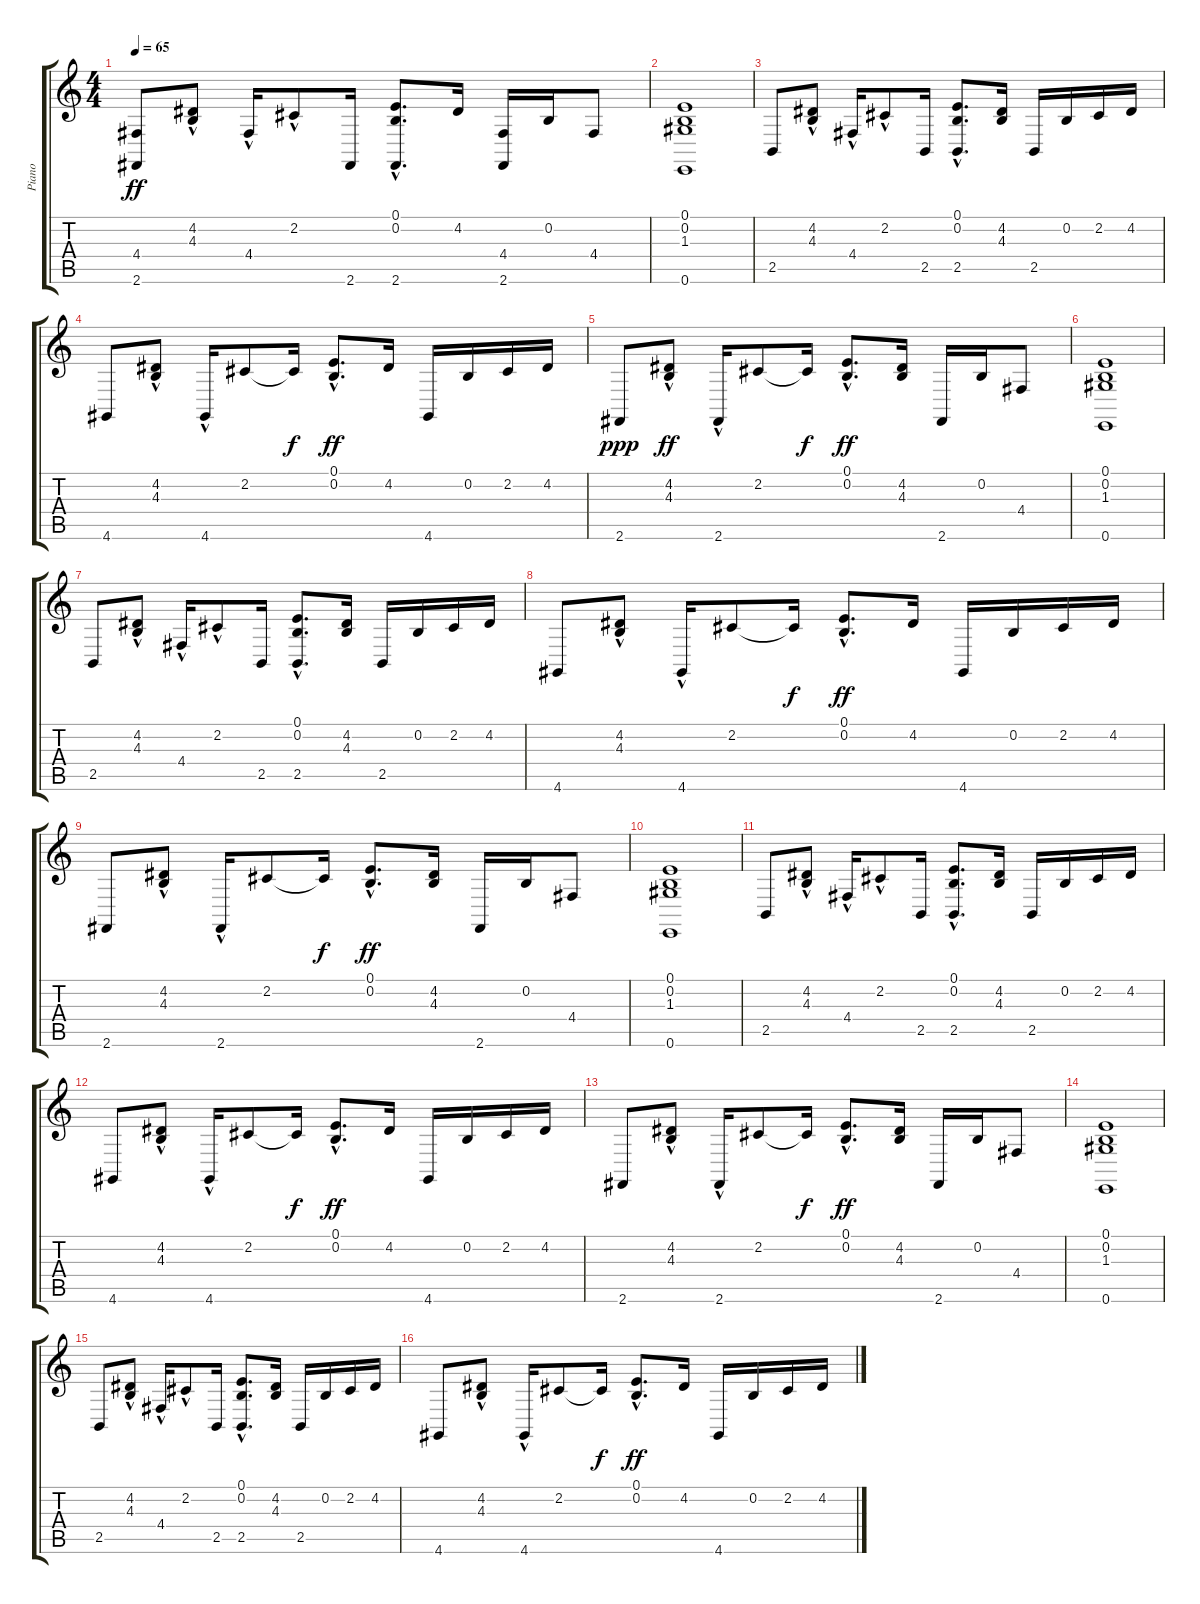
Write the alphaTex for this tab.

\track ("Piano" "Piano") {instrument acousticgrandpiano}
\staff {score tabs}
\tuning (E4 B3 G3 D3 A2 E2) {hide}
\ts (4 4)
\tempo 65
\clef g2
\ks c
(4.4 2.6).8{dy ff} (4.2{hac} 4.3{hac}).8 4.4{hac}.16 2.2{hac}.8 2.6.16 (0.1{hac} 0.2{hac} 2.6).8{d} 4.2.16 (4.4 2.6).16 0.2.16 4.4.8 |
(0.1 0.2 1.3 0.6).1 |
2.5.8 (4.2{hac} 4.3{hac}).8 4.4{hac}.16 2.2{hac}.8 2.5.16 (0.1{hac} 0.2{hac} 2.5).8{d} (4.2 4.3).16 2.5.16 0.2.16 2.2.16 4.2.16 |
4.6.8 (4.2{hac} 4.3{hac}).8 4.6{hac}.16 2.2.8 2.2{t}.16{dy f} (0.1{hac} 0.2{hac}).8{d dy ff} 4.2.16 4.6.16 0.2.16 2.2.16 4.2.16 |
2.6.8{dy ppp} (4.2{hac} 4.3{hac}).8{dy ff} 2.6{hac}.16 2.2.8 2.2{t}.16{dy f} (0.1{hac} 0.2{hac}).8{d dy ff} (4.2 4.3).16 2.6.16 0.2.16 4.4.8 |
(0.1 0.2 1.3 0.6).1 |
2.5.8 (4.2{hac} 4.3{hac}).8 4.4{hac}.16 2.2{hac}.8 2.5.16 (0.1{hac} 0.2{hac} 2.5).8{d} (4.2 4.3).16 2.5.16 0.2.16 2.2.16 4.2.16 |
4.6.8 (4.2{hac} 4.3{hac}).8 4.6{hac}.16 2.2.8 2.2{t}.16{dy f} (0.1{hac} 0.2{hac}).8{d dy ff} 4.2.16 4.6.16 0.2.16 2.2.16 4.2.16 |
2.6.8 (4.2{hac} 4.3{hac}).8 2.6{hac}.16 2.2.8 2.2{t}.16{dy f} (0.1{hac} 0.2{hac}).8{d dy ff} (4.2 4.3).16 2.6.16 0.2.16 4.4.8 |
(0.1 0.2 1.3 0.6).1 |
2.5.8 (4.2{hac} 4.3{hac}).8 4.4{hac}.16 2.2{hac}.8 2.5.16 (0.1{hac} 0.2{hac} 2.5).8{d} (4.2 4.3).16 2.5.16 0.2.16 2.2.16 4.2.16 |
4.6.8 (4.2{hac} 4.3{hac}).8 4.6{hac}.16 2.2.8 2.2{t}.16{dy f} (0.1{hac} 0.2{hac}).8{d dy ff} 4.2.16 4.6.16 0.2.16 2.2.16 4.2.16 |
2.6.8 (4.2{hac} 4.3{hac}).8 2.6{hac}.16 2.2.8 2.2{t}.16{dy f} (0.1{hac} 0.2{hac}).8{d dy ff} (4.2 4.3).16 2.6.16 0.2.16 4.4.8 |
(0.1 0.2 1.3 0.6).1 |
2.5.8 (4.2{hac} 4.3{hac}).8 4.4{hac}.16 2.2{hac}.8 2.5.16 (0.1{hac} 0.2{hac} 2.5).8{d} (4.2 4.3).16 2.5.16 0.2.16 2.2.16 4.2.16 |
4.6.8 (4.2{hac} 4.3{hac}).8 4.6{hac}.16 2.2.8 2.2{t}.16{dy f} (0.1{hac} 0.2{hac}).8{d dy ff} 4.2.16 4.6.16 0.2.16 2.2.16 4.2.16
